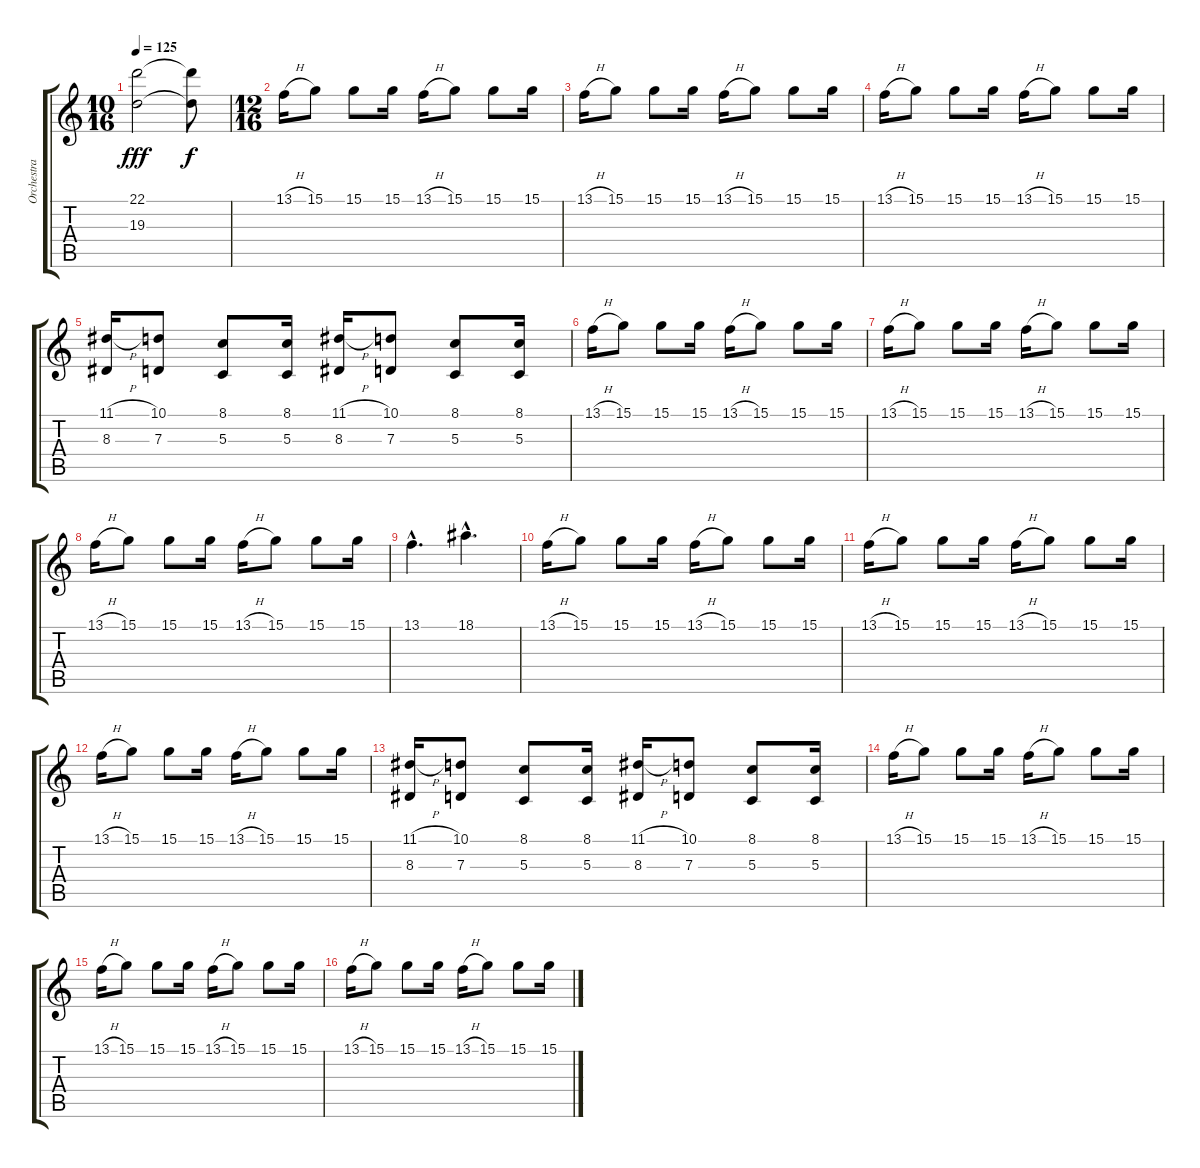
\track ("Orchestra" "Orchestra") {instrument stringensemble1}
\staff {score tabs}
\tuning (E4 B3 G3 D3 A2 E2) {hide}
\ts (10 16)
\tempo 125
\clef g2
\ks c
(22.1 19.3).2{dy fff} (22.1{t} 19.3{t}).8{dy f} |
\ts (12 16)
13.1{h}.16 15.1.8 15.1.8 15.1.16 13.1{h}.16 15.1.8 15.1.8 15.1.16 |
13.1{h}.16 15.1.8 15.1.8 15.1.16 13.1{h}.16 15.1.8 15.1.8 15.1.16 |
13.1{h}.16 15.1.8 15.1.8 15.1.16 13.1{h}.16 15.1.8 15.1.8 15.1.16 |
(11.1{h} 8.3).16 (10.1 7.3).8 (8.1 5.3).8 (8.1 5.3).16 (11.1{h} 8.3).16 (10.1 7.3).8 (8.1 5.3).8 (8.1 5.3).16 |
13.1{h}.16 15.1.8 15.1.8 15.1.16 13.1{h}.16 15.1.8 15.1.8 15.1.16 |
13.1{h}.16 15.1.8 15.1.8 15.1.16 13.1{h}.16 15.1.8 15.1.8 15.1.16 |
13.1{h}.16 15.1.8 15.1.8 15.1.16 13.1{h}.16 15.1.8 15.1.8 15.1.16 |
13.1{hac}.4{d} 18.1{hac}.4{d} |
13.1{h}.16 15.1.8 15.1.8 15.1.16 13.1{h}.16 15.1.8 15.1.8 15.1.16 |
13.1{h}.16 15.1.8 15.1.8 15.1.16 13.1{h}.16 15.1.8 15.1.8 15.1.16 |
13.1{h}.16 15.1.8 15.1.8 15.1.16 13.1{h}.16 15.1.8 15.1.8 15.1.16 |
(11.1{h} 8.3).16 (10.1 7.3).8 (8.1 5.3).8 (8.1 5.3).16 (11.1{h} 8.3).16 (10.1 7.3).8 (8.1 5.3).8 (8.1 5.3).16 |
13.1{h}.16 15.1.8 15.1.8 15.1.16 13.1{h}.16 15.1.8 15.1.8 15.1.16 |
13.1{h}.16 15.1.8 15.1.8 15.1.16 13.1{h}.16 15.1.8 15.1.8 15.1.16 |
13.1{h}.16 15.1.8 15.1.8 15.1.16 13.1{h}.16 15.1.8 15.1.8 15.1.16
